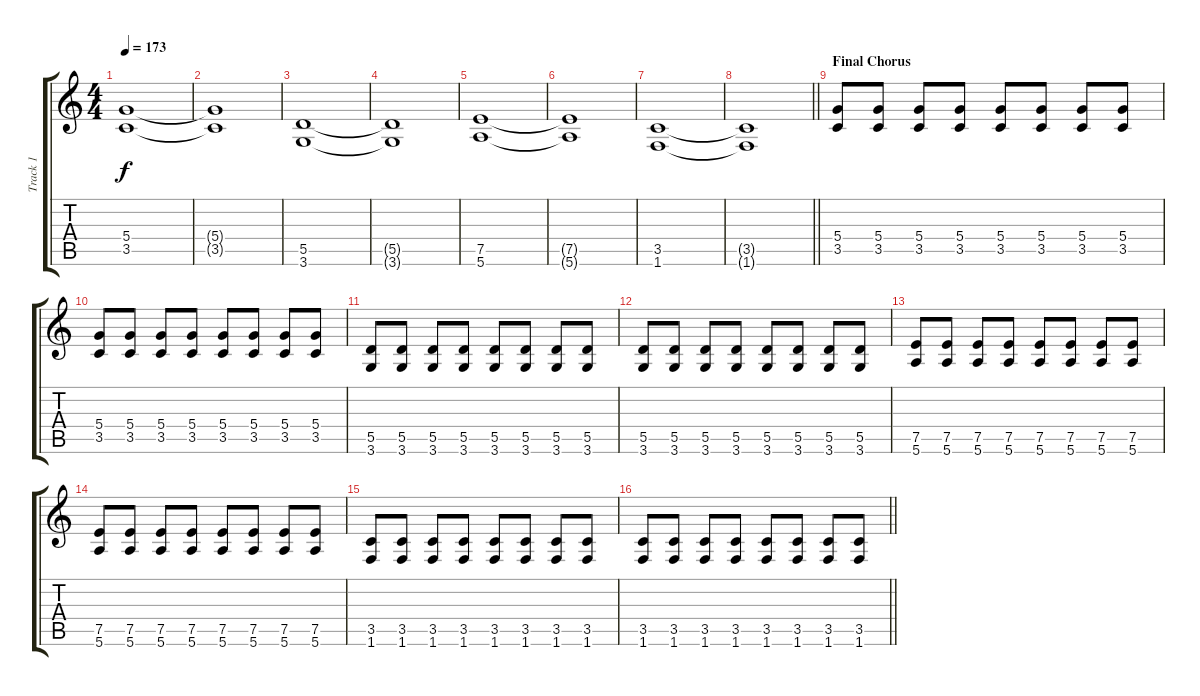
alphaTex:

\track ("Track 1" "Track 1") {instrument overdrivenguitar}
\staff {score tabs}
\tuning (E4 B3 G3 D3 A2 E2) {hide}
\ts (4 4)
\tempo 173
\clef g2
\ks c
(5.4 3.5).1{dy f} |
(5.4{t} 3.5{t}).1 |
(5.5 3.6).1 |
(5.5{t} 3.6{t}).1 |
(7.5 5.6).1 |
(7.5{t} 5.6{t}).1 |
(3.5 1.6).1 |
\barLineRight lightlight
(3.5{t} 1.6{t}).1 |
\section ("" "Final Chorus")
(5.4 3.5).8 (5.4 3.5).8 (5.4 3.5).8 (5.4 3.5).8 (5.4 3.5).8 (5.4 3.5).8 (5.4 3.5).8 (5.4 3.5).8 |
(5.4 3.5).8 (5.4 3.5).8 (5.4 3.5).8 (5.4 3.5).8 (5.4 3.5).8 (5.4 3.5).8 (5.4 3.5).8 (5.4 3.5).8 |
(5.5 3.6).8 (5.5 3.6).8 (5.5 3.6).8 (5.5 3.6).8 (5.5 3.6).8 (5.5 3.6).8 (5.5 3.6).8 (5.5 3.6).8 |
(5.5 3.6).8 (5.5 3.6).8 (5.5 3.6).8 (5.5 3.6).8 (5.5 3.6).8 (5.5 3.6).8 (5.5 3.6).8 (5.5 3.6).8 |
(7.5 5.6).8 (7.5 5.6).8 (7.5 5.6).8 (7.5 5.6).8 (7.5 5.6).8 (7.5 5.6).8 (7.5 5.6).8 (7.5 5.6).8 |
(7.5 5.6).8 (7.5 5.6).8 (7.5 5.6).8 (7.5 5.6).8 (7.5 5.6).8 (7.5 5.6).8 (7.5 5.6).8 (7.5 5.6).8 |
(3.5 1.6).8 (3.5 1.6).8 (3.5 1.6).8 (3.5 1.6).8 (3.5 1.6).8 (3.5 1.6).8 (3.5 1.6).8 (3.5 1.6).8 |
\barLineRight lightlight
(3.5 1.6).8 (3.5 1.6).8 (3.5 1.6).8 (3.5 1.6).8 (3.5 1.6).8 (3.5 1.6).8 (3.5 1.6).8 (3.5 1.6).8
